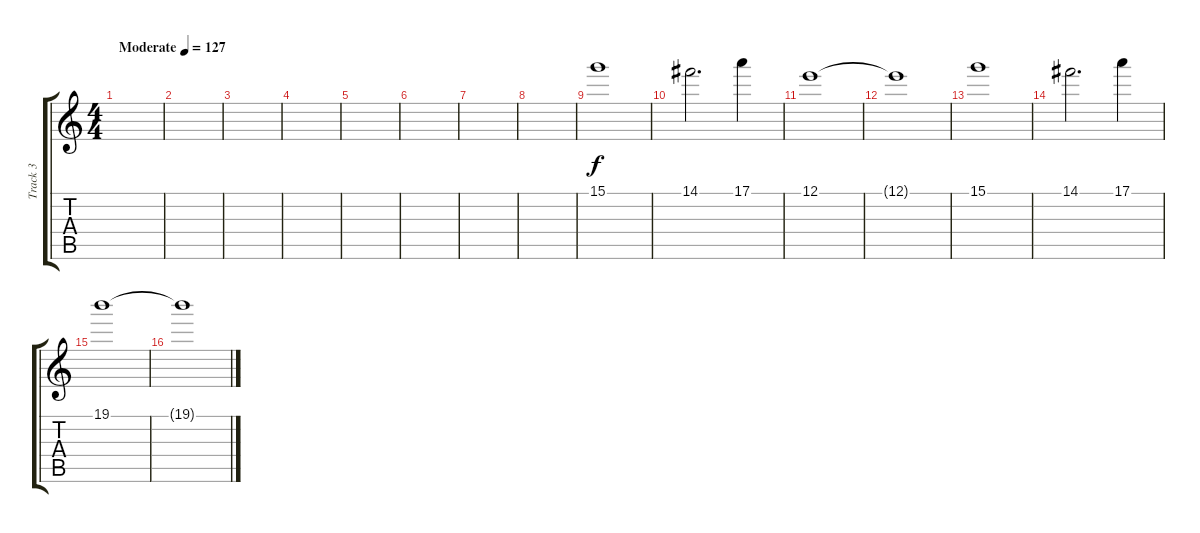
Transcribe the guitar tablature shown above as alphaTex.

\track ("Track 3" "Track 3") {instrument electricguitarclean}
\staff {score tabs}
\tuning (E4 B3 G3 D3 A2 E2) {hide}
\ts (4 4)
\tempo (127 "Moderate")
\clef g2
\ks c
|
|
|
|
|
|
|
|
15.1.1 |
14.1.2{d} 17.1.4 |
12.1.1 |
12.1{t}.1 |
15.1.1 |
14.1.2{d} 17.1.4 |
19.1.1 |
19.1{t}.1
